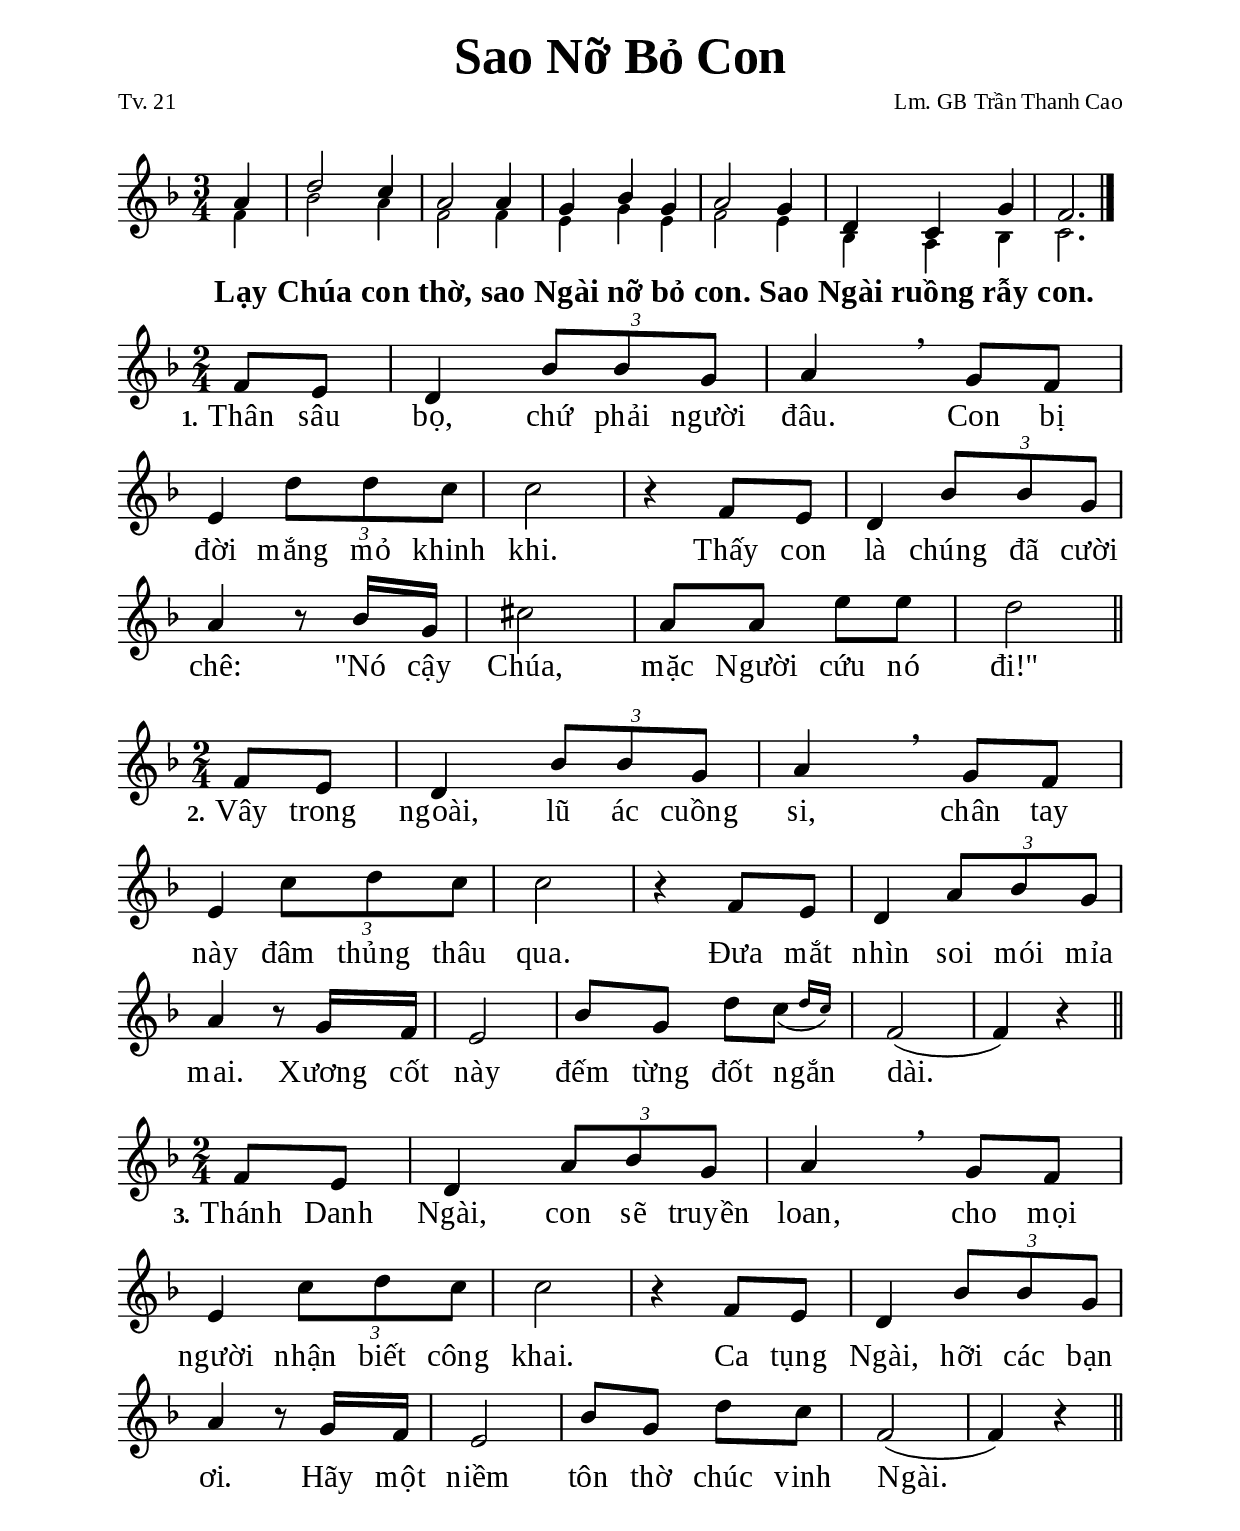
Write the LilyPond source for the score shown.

% Cài đặt chung
\version "2.20.0"
\include "english.ly"

\header {
  title = \markup { \fontsize #3 "Sao Nỡ Bỏ Con" }
  poet = "Tv. 21"
  composer = "Lm. GB Trần Thanh Cao"
  arranger = " "
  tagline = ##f
}

\paper {
  #(set-paper-size "a4")
  top-margin = 10\mm
  bottom-margin = 10\mm
  left-margin = 20\mm
  right-margin = 20\mm
  indent = #0
  #(define fonts
    (make-pango-font-tree
      "Liberation Serif"
      "Liberation Serif"
      "Liberation Serif"
      (/ 20 20)))
  page-count = #1
}

% Nhạc điệp khúc
nhacDiepKhucSop= \relative c'' {
  \partial 4 a4 |
  d2 c4 |
  a2 a4 |
  g bf g |
  a2 g4 |
  d c g' |
  f2. \bar "|."
}

nhacDiepKhucBas = \relative c' {
  \partial 4 f4 |
  bf2 a4 |
  f2 f4 |
  e g e |
  f2 e4 |
  bf a bf |
  c2.
}

% Nhạc phiên khúc
nhacPhienKhucMot = \relative c' {
  \partial 4 f8 e |
  d4 \tuplet 3/2 { bf'8 bf g } |
  a4 \breathe g8 f |
  e4 \tuplet 3/2 { d'8 d c } |
  c2 |
  r4 f,8 e |
  d4 \tuplet 3/2 { bf'8 bf g } |
  a4 r8 bf16 g |
  cs2 |
  a8 a e' e |
  d2 \bar "||"
}

nhacPhienKhucHai = \relative c' {
  \partial 4 f8 e |
  d4 \tuplet 3/2 { bf'8 bf g } |
  a4 \breathe g8 f |
  e4 \tuplet 3/2 { c'8 d c } |
  c2 |
  r4 f,8 e |
  d4 \tuplet 3/2 { a'8 bf g } |
  a4 r8 g16 f |
  e2 |
  bf'8 g d' \afterGrace c _({d16 c)} |
  f,2 ( |
  f4) r \bar "||"
}

nhacPhienKhucBa = \relative c' {
  \partial 4 f8 e |
  d4 \tuplet 3/2 { a'8 bf g } |
  a4 \breathe g8 f |
  e4 \tuplet 3/2 { c'8 d c } |
  c2 |
  r4 f,8 e |
  d4 \tuplet 3/2 { bf'8 bf g } |
  a4 r8 g16 f |
  e2 |
  bf'8 g d' c |
  f,2 ( |
  f4) r \bar "||"
}

% Lời điệp khúc
loiDiepKhuc = \lyricmode {
  Lạy Chúa con thờ, sao Ngài nỡ bỏ con.
  Sao Ngài ruồng rẫy con.
}

% Lời phiên khúc
loiPhienKhucMot = \lyricmode {
  \set stanza = #"1."
  Thân sâu bọ, chứ phải người đâu.
  Con bị đời mắng mỏ khinh khi.
  Thấy con là chúng đã cười chê:
  ''Nó cậy Chúa, mặc Người cứu nó đi!''
}

loiPhienKhucHai = \lyricmode {
  \set stanza = #"2."
  Vây trong ngoài, lũ ác cuồng si,
  chân tay này đâm thủng thâu qua.
  Đưa mắt nhìn soi mói mỉa mai.
  Xương cốt này đếm từng đốt ngắn dài.
}

loiPhienKhucBa = \lyricmode {
  \set stanza = #"3."
  Thánh Danh Ngài, con sẽ truyền loan,
  cho mọi người nhận biết công khai.
  Ca tụng Ngài, hỡi các bạn ơi.
  Hãy một niềm tôn thờ chúc vinh Ngài.
}


% Dàn trang
\score {
  \new ChoirStaff <<
    \new Staff = diepKhuc \with {
        \consists "Merge_rests_engraver"
        \magnifyStaff #(magstep +1)
      }
      <<
      \new Voice = beSop {
        \voiceOne \key f \major \time 3/4 \nhacDiepKhucSop
      }
      \new Voice = beBas {
        \override NoteHead.font-size = #-2
        \voiceTwo \key f \major \time 3/4 \nhacDiepKhucBas
      }
    >>
    \new Lyrics \lyricsto beSop \loiDiepKhuc
  >>
  \layout {
    \override Lyrics.LyricText.font-series = #'bold
    \override Lyrics.LyricText.font-size = #+3
    \override Lyrics.LyricSpace.minimum-distance = #0.8
    \override Score.BarNumber.break-visibility = ##(#f #f #f)
    \override Score.SpacingSpanner.uniform-stretching = ##t
  }
}

\score {
  \new ChoirStaff <<
    \new Staff = phienKhuc \with {
        \magnifyStaff #(magstep +1)
      }
      <<
      \new Voice = beSop {
        \key f \major \time 2/4 \nhacPhienKhucMot
      }
    >>
    \new Lyrics \lyricsto beSop \loiPhienKhucMot
  >>
  \layout {
    %\override Staff.TimeSignature.transparent = ##t
    \override Lyrics.LyricText.font-size = #+3
    \override Lyrics.LyricSpace.minimum-distance = #2.0
    \override Score.BarNumber.break-visibility = ##(#f #f #f)
    \override Score.SpacingSpanner.uniform-stretching = ##t
  }
}

\score {
  \new ChoirStaff <<
    \new Staff = phienKhuc \with {
        \magnifyStaff #(magstep +1)
      }
      <<
      \new Voice = beSop {
        \key f \major \time 2/4 \nhacPhienKhucHai
      }
    >>
    \new Lyrics \lyricsto beSop \loiPhienKhucHai
  >>
  \layout {
    %\override Staff.TimeSignature.transparent = ##t
    \override Lyrics.LyricText.font-size = #+3
    \override Lyrics.LyricSpace.minimum-distance = #2.0
    \override Score.BarNumber.break-visibility = ##(#f #f #f)
    \override Score.SpacingSpanner.uniform-stretching = ##t
  }
}

\score {
  \new ChoirStaff <<
    \new Staff = phienKhuc \with {
        \magnifyStaff #(magstep +1)
      }
      <<
      \new Voice = beSop {
        \key f \major \time 2/4 \nhacPhienKhucBa
      }
    >>
    \new Lyrics \lyricsto beSop \loiPhienKhucBa
  >>
  \layout {
    %\override Staff.TimeSignature.transparent = ##t
    \override Lyrics.LyricText.font-size = #+3
    \override Lyrics.LyricSpace.minimum-distance = #2.0
    \override Score.BarNumber.break-visibility = ##(#f #f #f)
    \override Score.SpacingSpanner.uniform-stretching = ##t
  }
}
